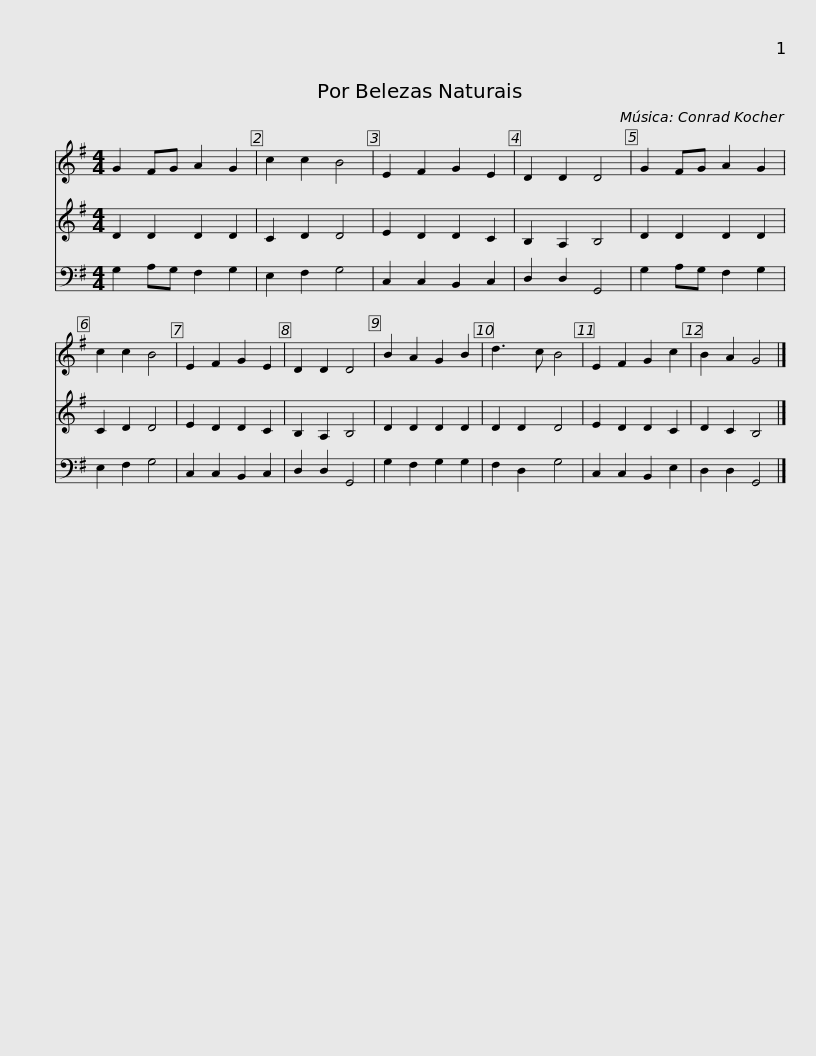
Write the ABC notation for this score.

X:1
%%score 1 2 3
L:1/8
M:4/4
I:linebreak $
K:G
V:1 treble
V:2 treble
V:3 bass
V:1
 G2 FG A2 G2 | c2 c2 B4 | E2 F2 G2 E2 | D2 D2 D4 |$ G2 FG A2 G2 | %5
 c2 c2 B4 | E2 F2 G2 E2 | D2 D2 D4 | B2 A2 G2 B2 |$ d3 c B4 | %10
 E2 F2 G2 c2 | B2 A2 G4 |] %12
V:2
 D2 D2 D2 D2 | C2 D2 D4 | E2 D2 D2 C2 | B,2 A,2 B,4 |$ D2 D2 D2 D2 | %5
 C2 D2 D4 | E2 D2 D2 C2 | B,2 A,2 B,4 | D2 D2 D2 D2 |$ D2 D2 D4 | %10
 E2 D2 D2 C2 | D2 C2 B,4 |] %12
V:3
 G,2 A,G, F,2 G,2 | E,2 F,2 G,4 | C,2 C,2 B,,2 C,2 | D,2 D,2 G,,4 |$ G,2 A,G, F,2 G,2 | %5
 E,2 F,2 G,4 | C,2 C,2 B,,2 C,2 | D,2 D,2 G,,4 | G,2 F,2 G,2 G,2 |$ F,2 D,2 G,4 | %10
 C,2 C,2 B,,2 E,2 | D,2 D,2 G,,4 |] %12
